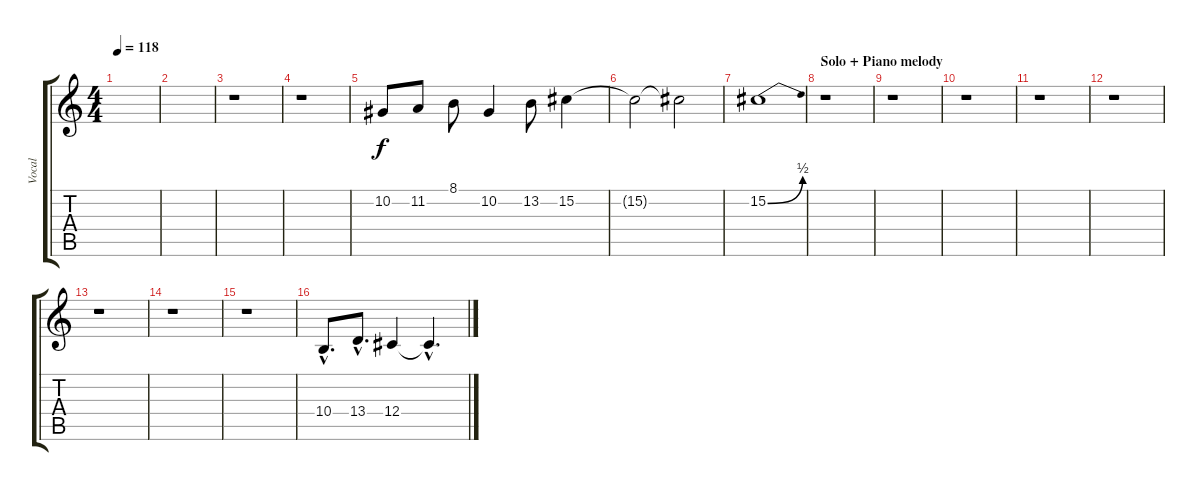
\track ("Vocal" "Vocal") {instrument stringensemble1}
\staff {score tabs}
\tuning (Eb4 Bb3 Gb3 Db3 Ab2 Eb2) {hide}
\ts (4 4)
\tempo 118
\clef g2
\ks c
|
|
r.1 |
r.1 |
10.2.8 11.2.8 8.1.8 10.2.4 13.2.8 15.2.4 |
15.2{t}.2 15.2{t}.2 |
15.2{be (bend 0 0 60 2)}.1 |
\section ("" "Solo + Piano melody")
r.1 |
r.1 |
r.1 |
r.1 |
r.1 |
r.1 |
r.1 |
r.1 |
10.4{hac}.8{d} 13.4{hac}.8{d} 12.4.4 12.4{hac t}.4{d}
